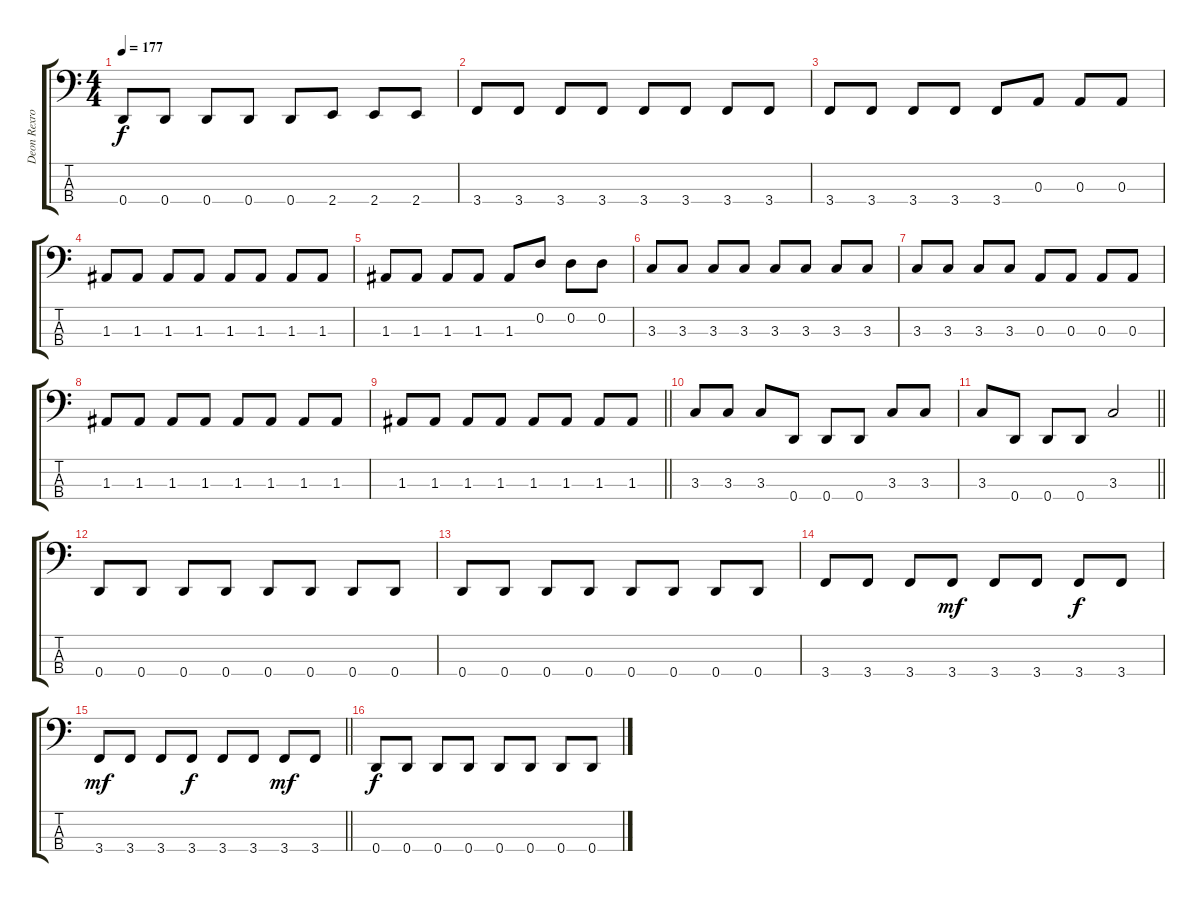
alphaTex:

\track ("Deon Rexroat" "Deon Rexro") {instrument electricbasspick}
\staff {score tabs}
\tuning (G2 D2 A1 D1) {hide}
\ts (4 4)
\tempo 177
\clef f4
\ks c
0.4.8{dy f} 0.4.8 0.4.8 0.4.8 0.4.8 2.4.8 2.4.8 2.4.8 |
3.4.8 3.4.8 3.4.8 3.4.8 3.4.8 3.4.8 3.4.8 3.4.8 |
3.4.8 3.4.8 3.4.8 3.4.8 3.4.8 0.3.8 0.3.8 0.3.8 |
1.3.8 1.3.8 1.3.8 1.3.8 1.3.8 1.3.8 1.3.8 1.3.8 |
1.3.8 1.3.8 1.3.8 1.3.8 1.3.8 0.2.8 0.2.8 0.2.8 |
3.3.8 3.3.8 3.3.8 3.3.8 3.3.8 3.3.8 3.3.8 3.3.8 |
3.3.8 3.3.8 3.3.8 3.3.8 0.3.8 0.3.8 0.3.8 0.3.8 |
1.3.8 1.3.8 1.3.8 1.3.8 1.3.8 1.3.8 1.3.8 1.3.8 |
\barLineRight lightlight
1.3.8 1.3.8 1.3.8 1.3.8 1.3.8 1.3.8 1.3.8 1.3.8 |
3.3.8 3.3.8 3.3.8 0.4.8 0.4.8 0.4.8 3.3.8 3.3.8 |
\barLineRight lightlight
3.3.8 0.4.8 0.4.8 0.4.8 3.3.2 |
0.4.8 0.4.8 0.4.8 0.4.8 0.4.8 0.4.8 0.4.8 0.4.8 |
0.4.8 0.4.8 0.4.8 0.4.8 0.4.8 0.4.8 0.4.8 0.4.8 |
3.4.8 3.4.8 3.4.8 3.4.8{dy mf} 3.4.8 3.4.8 3.4.8{dy f} 3.4.8 |
\barLineRight lightlight
3.4.8{dy mf} 3.4.8 3.4.8 3.4.8{dy f} 3.4.8 3.4.8 3.4.8{dy mf} 3.4.8 |
0.4.8{dy f} 0.4.8 0.4.8 0.4.8 0.4.8 0.4.8 0.4.8 0.4.8
